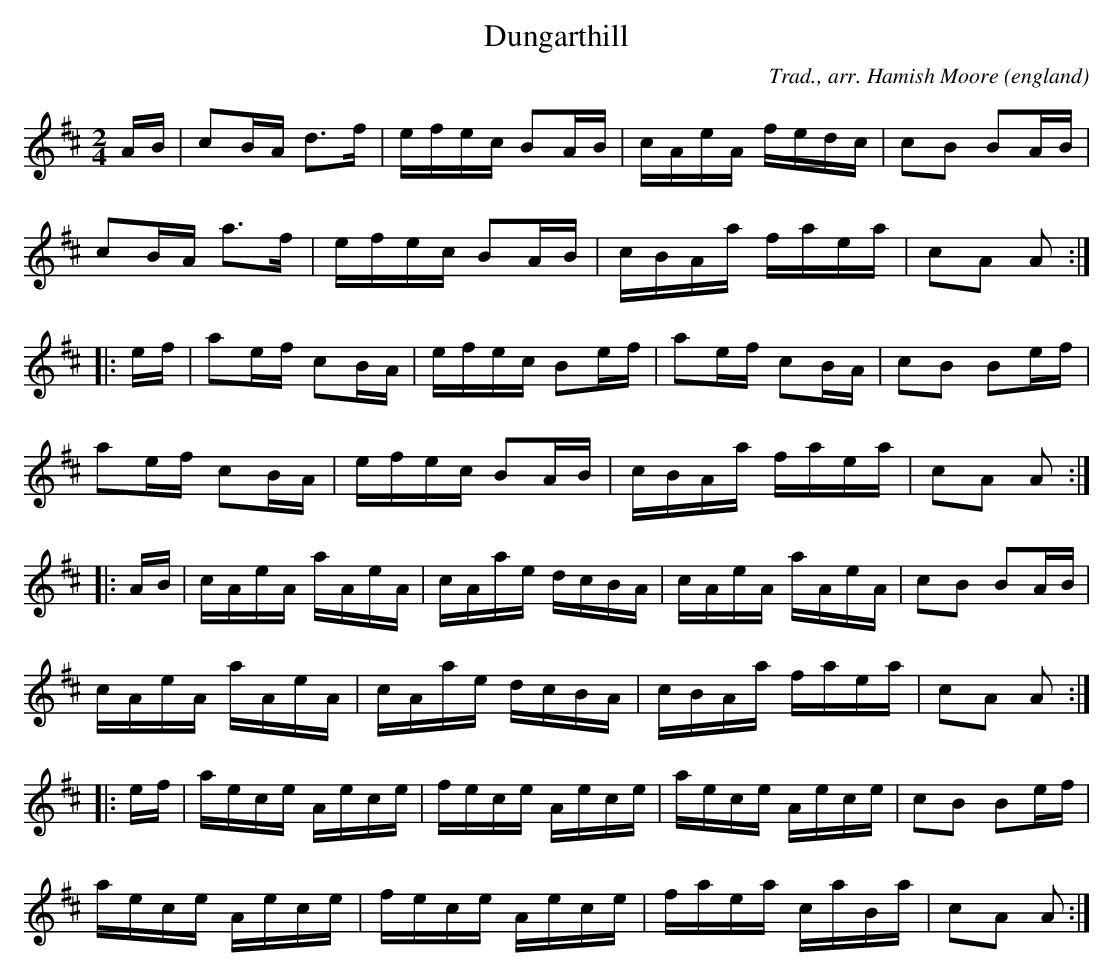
X:1
T:Dungarthill
O:england
C:Trad., arr. Hamish Moore
M:2/4
L:1/16
K:D
AB|c2BA d3f|efec B2AB|cAeA fedc|c2B2 B2AB|
c2BA a3f|efec B2AB|cBAa faea|c2A2 A2:|
|:ef|a2ef c2BA|efec B2ef|a2ef c2BA|c2B2 B2ef|
a2ef c2BA|efec B2AB|cBAa faea|c2A2 A2:|
|:AB|cAeA aAeA|cAae dcBA|cAeA aAeA|c2B2 B2AB|
cAeA aAeA|cAae dcBA|cBAa faea|c2A2 A2:|
|:ef|aece Aece|fece Aece|aece Aece|c2B2 B2ef|
aece Aece|fece Aece|faea caBa|c2A2 A2:|
